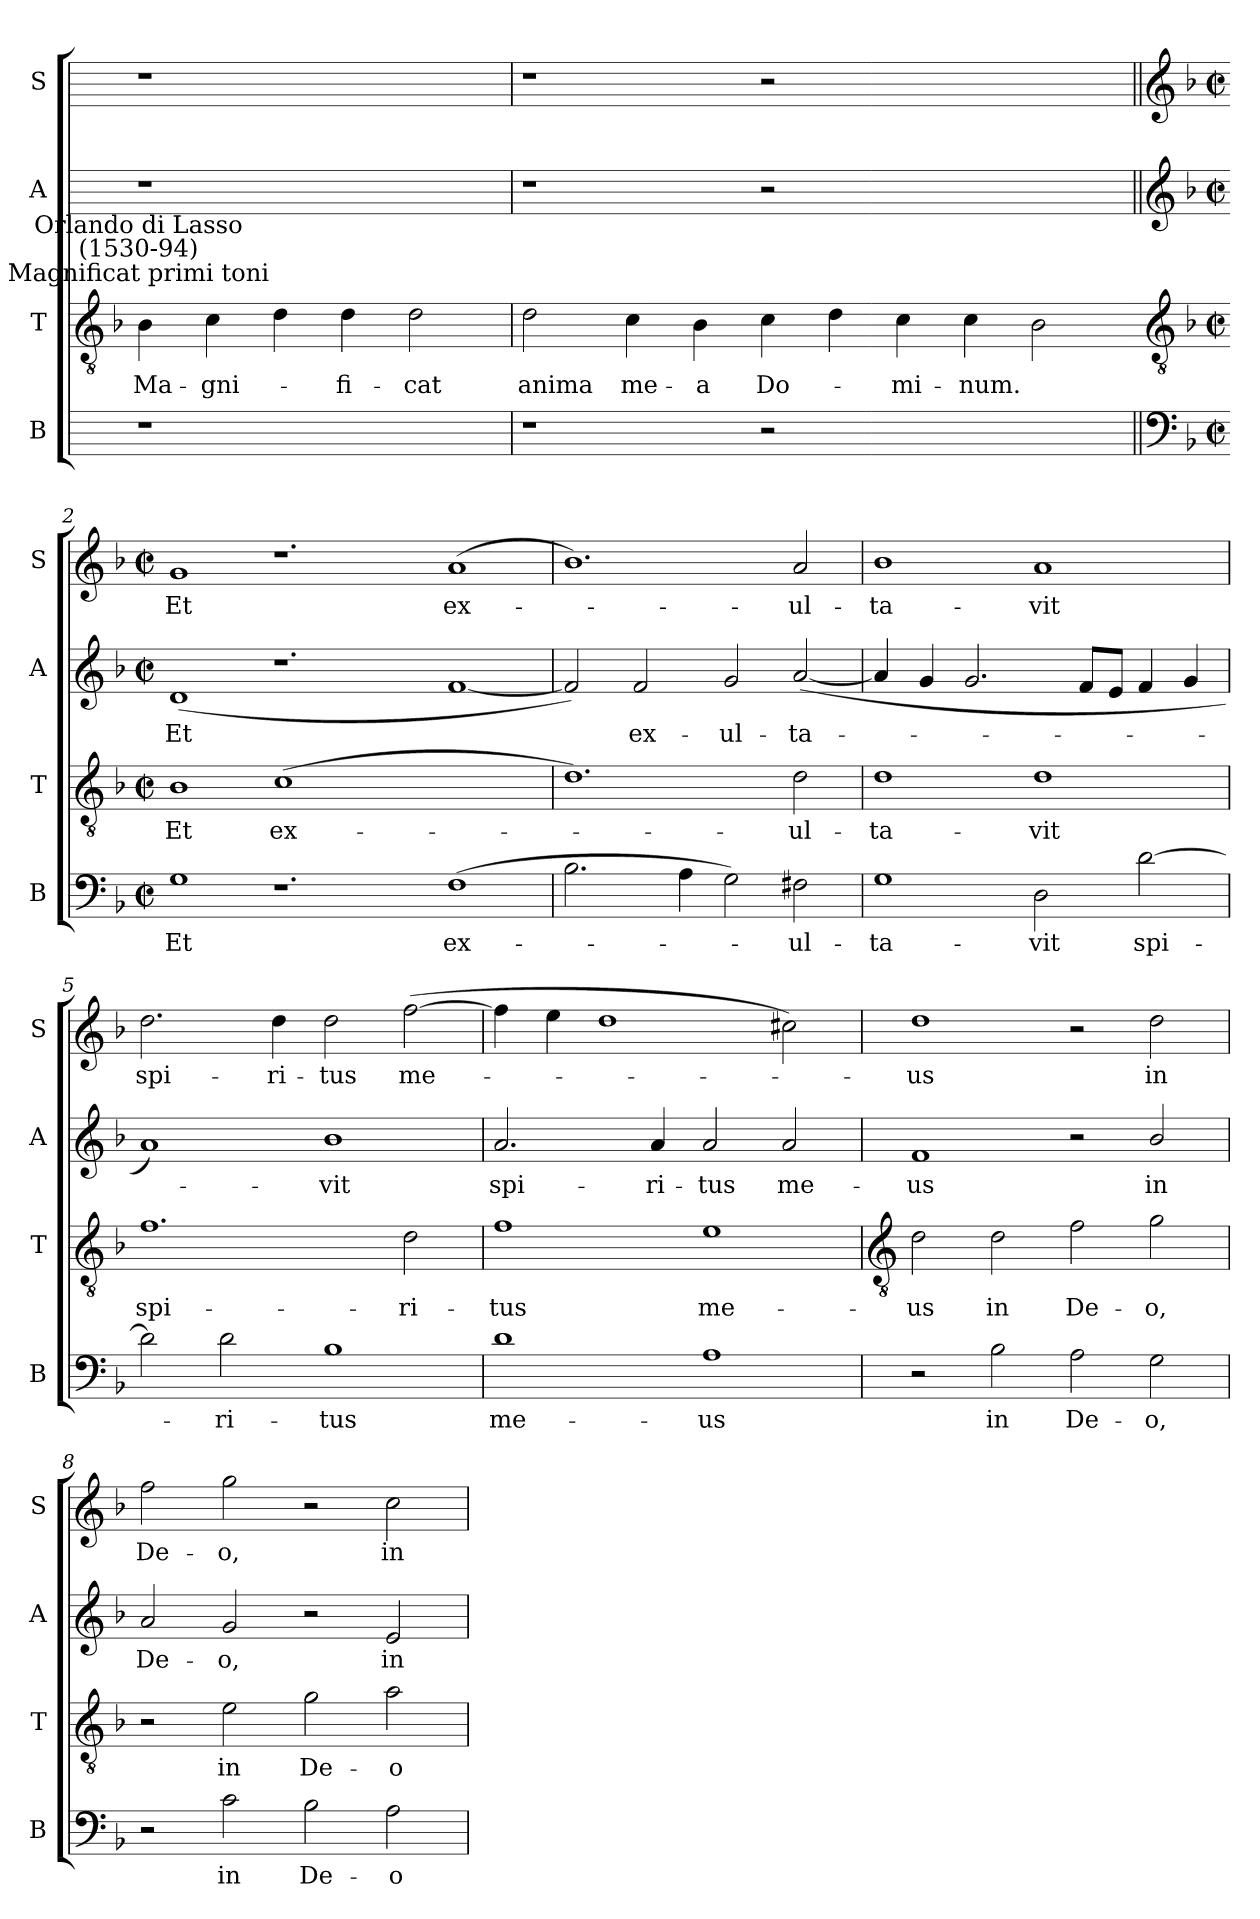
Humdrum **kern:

**kern	**text	**kern	**text	**kern	**text	**kern	**text
*part4	*part4	*part3	*part3	*part2	*part2	*part1	*part1
*staff4	*staff4	*staff3	*staff3	*staff2	*staff2	*staff1	*staff1
*I"B	*	*I"T	*	*I"A	*	*I"S	*
*I'B	*	*I'T	*	*I'A	*	*I'S	*
*	*	*clefGv2	*	*	*	*	*
*	*	*k[b-]	*	*	*	*	*
*	*	*F:	*	*	*	*	*
=	=	=	=	=	=	=	=
!	!	!LO:TX:a:cj:t=Magnificat primi toni	!	!	!	!	!
!	!	!LO:TX:a:cj:t=Orlando di Lasso\n(1530-94)	!	!	!	!	!
!	!	!	!LO:LY:b	!	!	!	!
1r	.	4B-	Ma-	1r	.	1r	.
!	!	!	!LO:LY:b	!	!	!	!
.	.	4c	-gni-	.	.	.	.
.	.	4d	.	.	.	.	.
!	!	!	!LO:LY:b	!	!	!	!
.	.	4d	fi-	.	.	.	.
!	!	!	!LO:LY:b	!	!	!	!
2ryy	.	2d	-cat	2ryy	.	2ryy	.
=1	=1	=1	=1	=1	=1	=1	=1
!	!	!	!LO:LY:b	!	!	!	!
1r	.	2d	anima	1r	.	1r	.
!	!	!	!LO:LY:b	!	!	!	!
.	.	4c	me-	.	.	.	.
!	!	!	!LO:LY:b	!	!	!	!
.	.	4B-	-a	.	.	.	.
!	!	!	!LO:LY:b	!	!	!	!
2r	.	4c	Do-	2r	.	2r	.
.	.	4d	.	.	.	.	.
!	!	!	!LO:LY:b	!	!	!	!
1ryy	.	4c	mi-	1ryy	.	1ryy	.
!	!	!	!LO:LY:b	!	!	!	!
.	.	4c	-num.	.	.	.	.
.	.	2B-	.	.	.	.	.
!!LO:LB:g=z
=2||	=2||	=2-	=2||	=2||	=2||	=2||	=2||
*clefF4	*	*clefGv2	*	*clefG2	*	*clefG2	*
*k[b-]	*	*	*	*k[b-]	*	*k[b-]	*
*F:	*	*	*	*F:	*	*F:	*
*M4/2	*	*M4/2	*	*M4/2	*	*M4/2	*
*met(c|)	*	*met(c|)	*	*met(c|)	*	*met(c|)	*
!	!LO:LY:b	!	!LO:LY:b	!	!LO:LY:b	!	!LO:LY:b
1G	Et	1B-	Et	(<1d	Et	1g	Et
!	!	!	!LO:LY:b	!	!	!	!
1.r	.	(>1c	ex-	1.r	.	1.r	.
.	.	1.ryy	.	.	.	.	.
!	!LO:LY:b	!	!	!	!	!	!LO:LY:b
(>1F	ex-	.	.	[1f	.	(<1a	ex-
=3	=3	=3	=3	=3	=3	=3	=3
2.B-	.	1.d)	.	2f])	.	1.b-)	.
!	!	!	!	!	!LO:LY:b	!	!
.	.	.	.	2f	ex-	.	.
4A	.	.	.	.	.	.	.
!	!	!	!	!	!LO:LY:b	!	!
2G)	.	.	.	2g	-ul-	.	.
!	!LO:LY:b	!	!LO:LY:b	!	!LO:LY:b	!	!LO:LY:b
2F#X	ul-	2d	ul-	(<[2a	-ta-	2a	ul-
=4	=4	=4	=4	=4	=4	=4	=4
!	!LO:LY:b	!	!LO:LY:b	!	!	!	!LO:LY:b
1G	-ta-	1d	-ta-	4a]	.	1b-	-ta-
.	.	.	.	4g	.	.	.
.	.	.	.	2.g	.	.	.
!	!LO:LY:b	!	!LO:LY:b	!	!	!	!LO:LY:b
2D	-vit	1d	-vit	.	.	1a	-vit
.	.	.	.	8fL	.	.	.
.	.	.	.	8eJ	.	.	.
!	!LO:LY:b	!	!	!	!	!	!
[2d	spi-	.	.	4f	.	.	.
.	.	.	.	4g	.	.	.
=5	=5	=5	=5	=5	=5	=5	=5
!	!	!	!LO:LY:b	!	!	!	!LO:LY:b
2d]	.	1.f	spi-	1a)	.	2.dd	spi-
!	!LO:LY:b	!	!	!	!	!	!
2d	ri-	.	.	.	.	.	.
!	!	!	!	!	!	!	!LO:LY:b
.	.	.	.	.	.	4dd	-ri-
!	!LO:LY:b	!	!	!	!LO:LY:b	!	!LO:LY:b
1B-	-tus	.	.	1b-	vit	2dd	-tus
!	!	!	!LO:LY:b	!	!	!	!LO:LY:b
.	.	2d	-ri-	.	.	(>[2ff	me-
=6	=6	=6	=6	=6	=6	=6	=6
!	!LO:LY:b	!	!LO:LY:b	!	!LO:LY:b	!	!
1d	me-	1f	-tus	2.a	spi-	4ff]	.
.	.	.	.	.	.	4ee	.
.	.	.	.	.	.	1dd	.
!	!	!	!	!	!LO:LY:b	!	!
.	.	.	.	4a	-ri-	.	.
!	!LO:LY:b	!	!LO:LY:b	!	!LO:LY:b	!	!
1A	-us	1e	me-	2a	-tus	.	.
!	!	!	!	!	!LO:LY:b	!	!
.	.	.	.	2a	me-	2cc#)	.
!!LO:LB:g=z
=7	=7	=7	=7	=7	=7	=7	=7
*	*	*clefGv2	*	*	*	*	*
!	!	!	!LO:LY:b	!	!LO:LY:b	!	!LO:LY:b
2r	.	2d	-us	1f	-us	1dd	us
!	!LO:LY:b	!	!LO:LY:b	!	!	!	!
2B-	in	2d	in	.	.	.	.
!	!LO:LY:b	!	!LO:LY:b	!	!	!	!
2A	De-	2f	De-	2r	.	2r	.
!	!LO:LY:b	!	!LO:LY:b	!	!LO:LY:b	!	!LO:LY:b
2G	-o,	2g	-o,	2b-/	in	2dd	in
=8	=8	=8	=8	=8	=8	=8	=8
!	!	!	!	!	!LO:LY:b	!	!LO:LY:b
2r	.	2r	.	2a	De-	2ff	De-
!	!LO:LY:b	!	!LO:LY:b	!	!LO:LY:b	!	!LO:LY:b
2c	in	2e	in	2g	-o,	2gg	-o,
!	!LO:LY:b	!	!LO:LY:b	!	!	!	!
2B-	De-	2g	De-	2r	.	2r	.
!	!LO:LY:b	!	!LO:LY:b	!	!LO:LY:b	!	!LO:LY:b
2A	-o	2a	-o	2e	in	2cc	in
=	=	=	=	=	=	=	=
*-	*-	*-	*-	*-	*-	*-	*-
